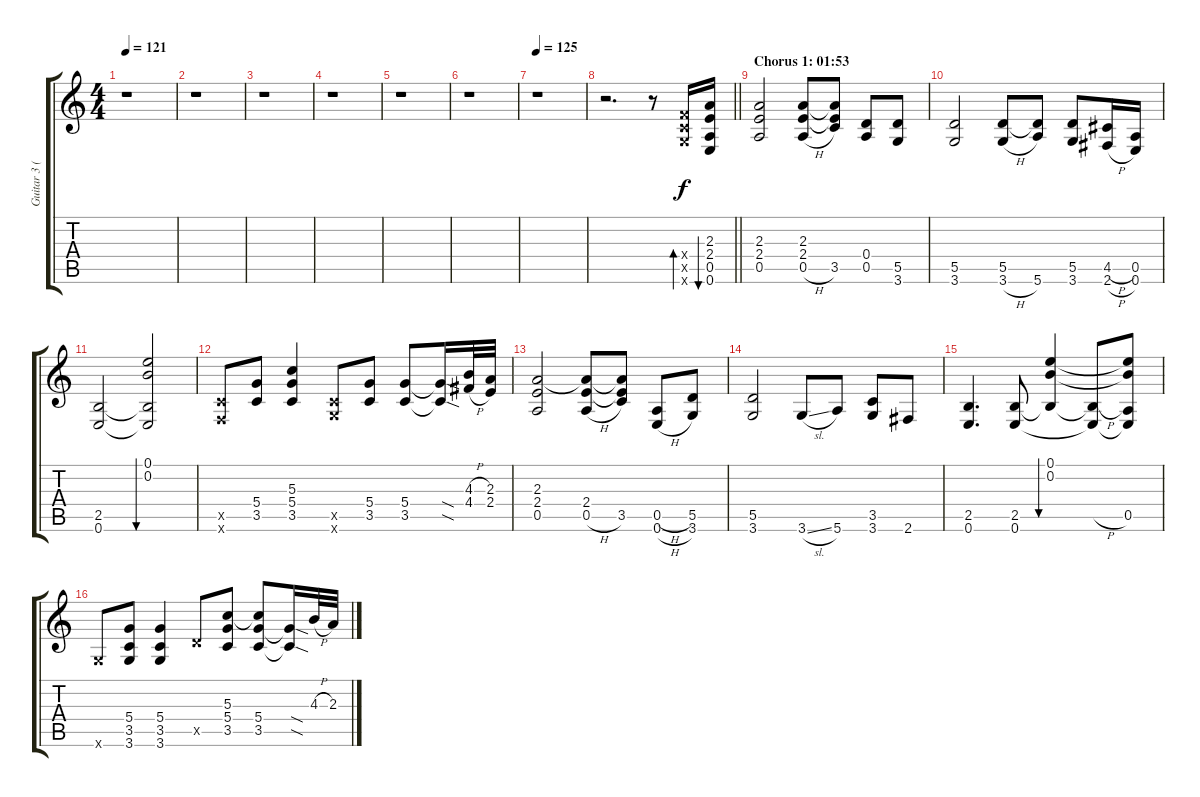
\track ("Guitar 3 (Distortion)" "Guitar 3 (") {instrument distortionguitar}
\staff {score tabs}
\tuning (E4 B3 G3 D3 A2 E2) {hide}
\ts (4 4)
\tempo 121
\clef g2
\ks c
r.1{dy f} |
r.1 |
r.1 |
r.1 |
r.1 |
r.1 |
\tempo 125
r.1 |
\barLineRight lightlight
r.2{d} r.8 (3.4{x} 3.5{x} 3.6{x}).16{bd 30} (2.3 2.4 0.5 0.6).16{bu 30} |
\section ("" "Chorus 1: 01:53")
(2.3 2.4 0.5).2 (2.3 2.4 0.5{h}).8 (2.3{t} 2.4{t} 3.5).8 (0.4 0.5).8 (5.5 3.6).8 |
(5.5 3.6).2 (5.5 3.6{h}).8 (5.5{t} 5.6).8 (5.5 3.6).8 (4.5{h} 2.6{h}).16 (0.5 0.6).16 |
(2.5 0.6).2 (0.1 0.2 2.5{t} 0.6{t}).2{bu 30} |
(3.5{x} 1.6{x}).8 (5.4 3.5).8 (5.3 5.4 3.5).4 (3.5{x} 3.6{x}).8 (5.4 3.5).8 (5.4 3.5).8 (5.4{sod t} 3.5{sod t}).16 (4.3{h} 4.4{h}).32 (2.3 2.4).32 |
(2.3 2.4 0.5).2 (2.3{t} 2.4 0.5{h}).8 (2.3{t} 2.4{t} 3.5).8 (0.5{h} 0.6{h}).8 (5.5 3.6).8 |
(5.5 3.6).2 3.6{sl}.8 5.6.8 (3.5 3.6).8 2.6.8 |
(2.5 0.6).4{d} (2.5 0.6).8 (0.1 0.2 2.5{t}).4{bu 30} (2.5{h t} 0.6{t}).8 (0.1{t} 0.2{t} 0.5 0.6{t}).8 |
3.6{x}.8 (5.4 3.5 3.6).8 (5.4 3.5 3.6).4 5.5{x}.8 (5.3 5.4 3.5).8 (5.3{t} 5.4 3.5).8 (5.4{sod t} 3.5{sod t}).16 4.3{h}.32 2.3.32
